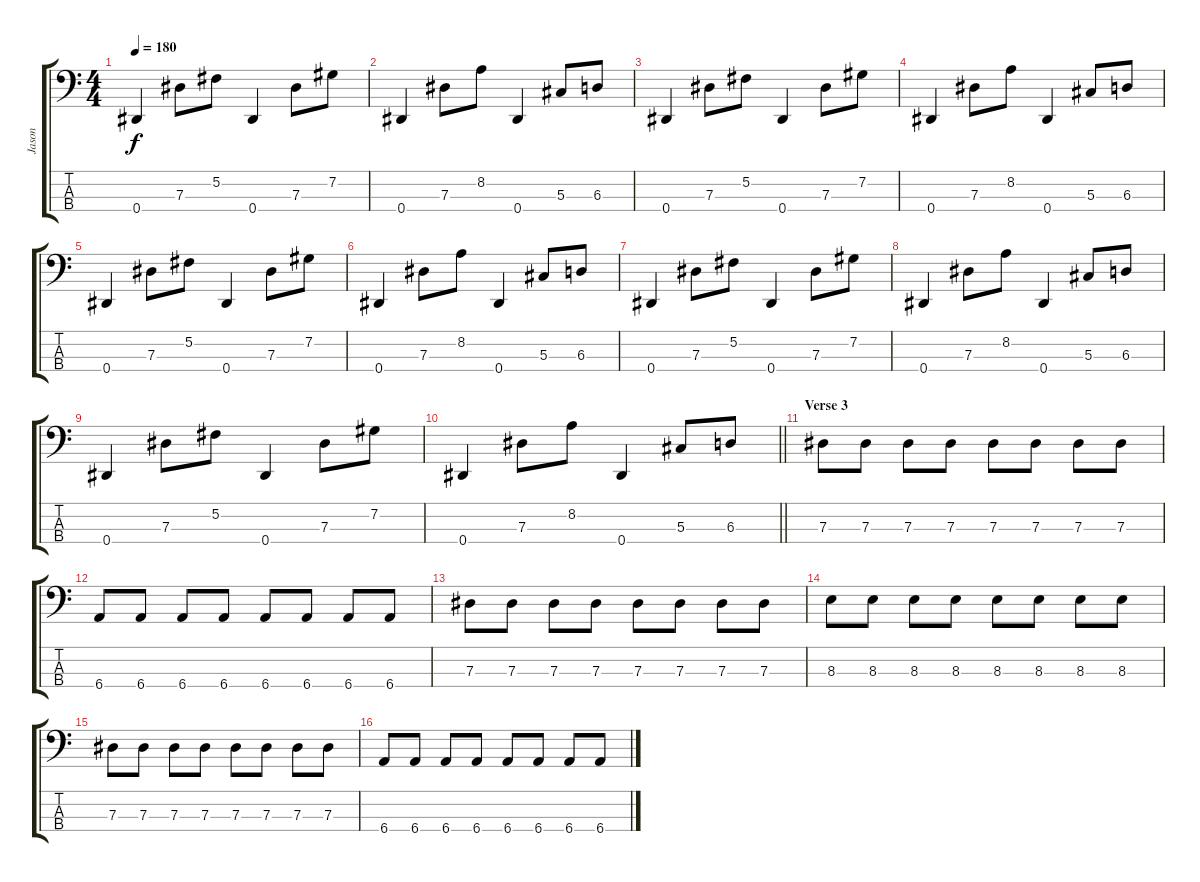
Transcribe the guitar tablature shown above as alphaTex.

\track ("Jason" "Jason") {instrument electricbasspick}
\staff {score tabs}
\tuning (Gb2 Db2 Ab1 Eb1) {hide}
\ts (4 4)
\tempo 180
\clef f4
\ks c
0.4.4{dy f} 7.3.8 5.2.8 0.4.4 7.3.8 7.2.8 |
0.4.4 7.3.8 8.2.8 0.4.4 5.3.8 6.3.8 |
0.4.4 7.3.8 5.2.8 0.4.4 7.3.8 7.2.8 |
0.4.4 7.3.8 8.2.8 0.4.4 5.3.8 6.3.8 |
0.4.4 7.3.8 5.2.8 0.4.4 7.3.8 7.2.8 |
0.4.4 7.3.8 8.2.8 0.4.4 5.3.8 6.3.8 |
0.4.4 7.3.8 5.2.8 0.4.4 7.3.8 7.2.8 |
0.4.4 7.3.8 8.2.8 0.4.4 5.3.8 6.3.8 |
0.4.4 7.3.8 5.2.8 0.4.4 7.3.8 7.2.8 |
\barLineRight lightlight
0.4.4 7.3.8 8.2.8 0.4.4 5.3.8 6.3.8 |
\section ("" "Verse 3")
7.3.8 7.3.8 7.3.8 7.3.8 7.3.8 7.3.8 7.3.8 7.3.8 |
6.4.8 6.4.8 6.4.8 6.4.8 6.4.8 6.4.8 6.4.8 6.4.8 |
7.3.8 7.3.8 7.3.8 7.3.8 7.3.8 7.3.8 7.3.8 7.3.8 |
8.3.8 8.3.8 8.3.8 8.3.8 8.3.8 8.3.8 8.3.8 8.3.8 |
7.3.8 7.3.8 7.3.8 7.3.8 7.3.8 7.3.8 7.3.8 7.3.8 |
6.4.8 6.4.8 6.4.8 6.4.8 6.4.8 6.4.8 6.4.8 6.4.8
